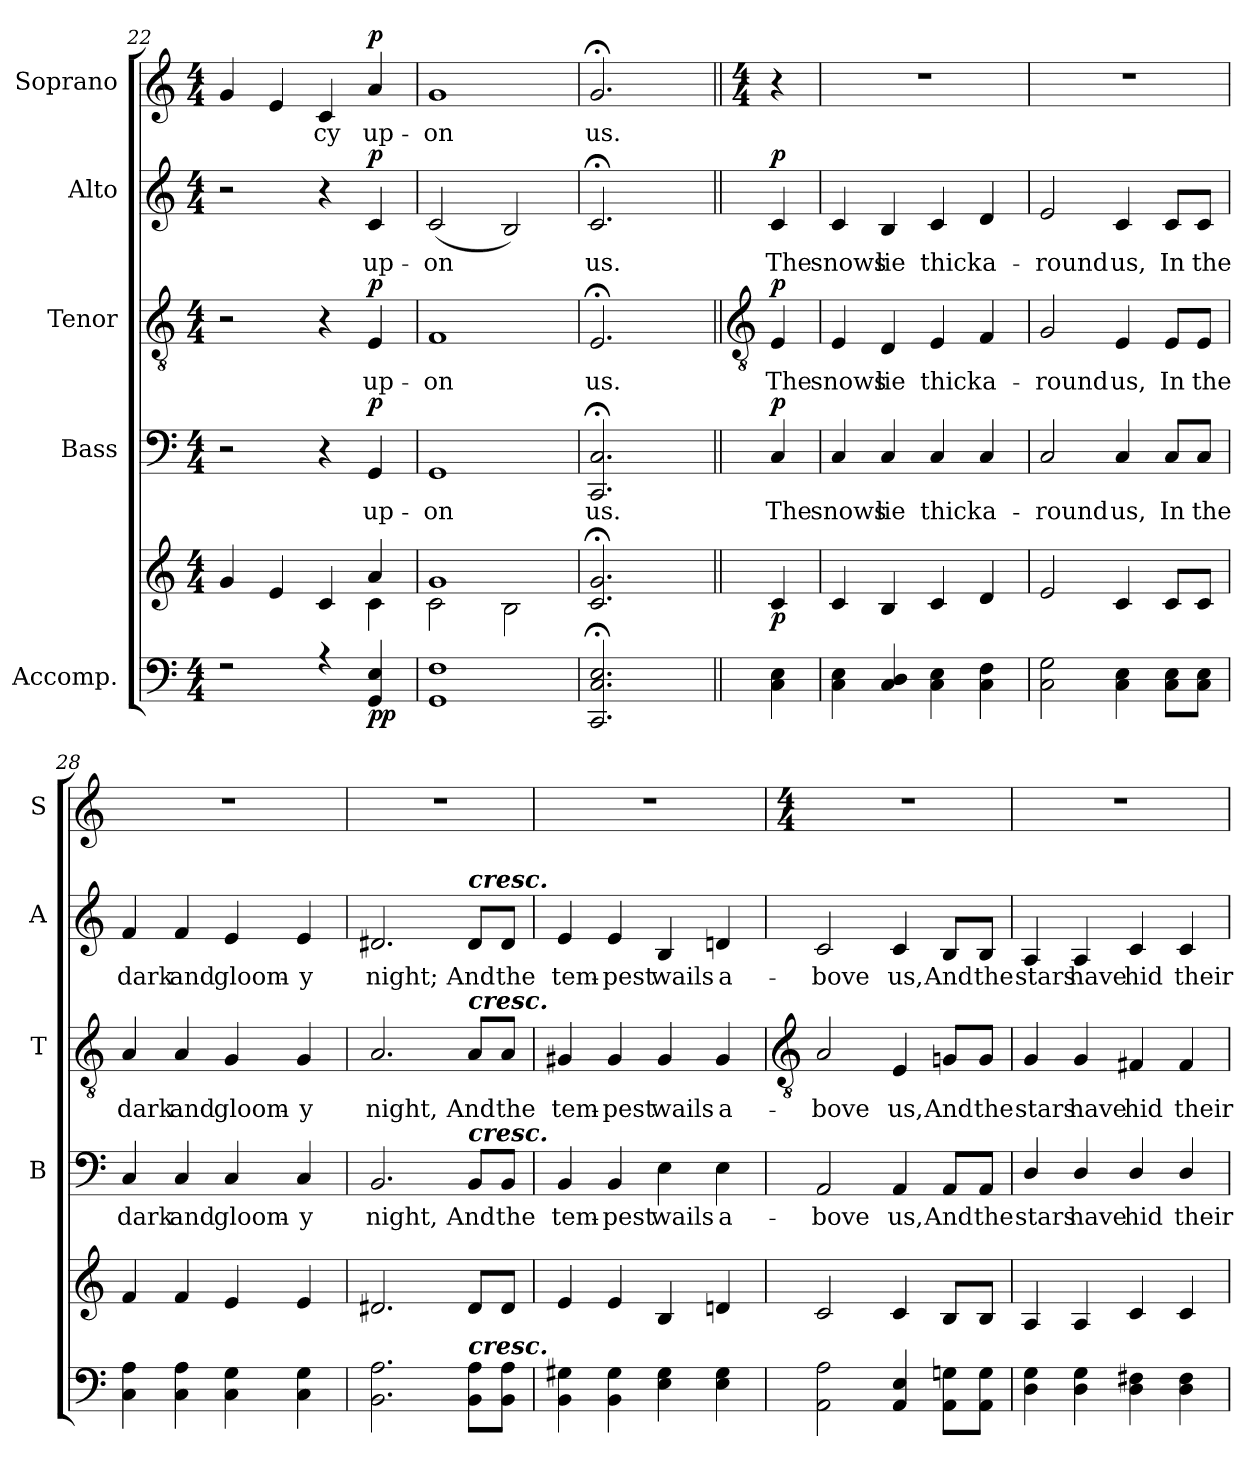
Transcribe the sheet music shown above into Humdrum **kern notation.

**kern	**kern	**dynam	**kern	**text	**dynam	**kern	**text	**dynam	**kern	**text	**dynam	**kern	**text	**dynam
*part5	*part5	*part5	*part4	*part4	*part4	*part3	*part3	*part3	*part2	*part2	*part2	*part1	*part1	*part1
*staff6	*staff5	*staff5/6	*staff4	*staff4	*staff4	*staff3	*staff3	*staff3	*staff2	*staff2	*staff2	*staff1	*staff1	*staff1
*I"Accomp.	*	*	*I"Bass	*	*	*I"Tenor	*	*	*I"Alto	*	*	*I"Soprano	*	*
*	*	*	*I'B	*	*	*I'T	*	*	*I'A	*	*	*I'S	*	*
*clefF4	*clefG2	*	*clefF4	*	*	*clefGv2	*	*	*clefG2	*	*	*clefG2	*	*
*k[]	*k[]	*	*k[]	*	*	*k[]	*	*	*k[]	*	*	*k[]	*	*
*C:	*C:	*	*C:	*	*	*C:	*	*	*C:	*	*	*C:	*	*
*M4/4	*M4/4	*	*M4/4	*	*	*M4/4	*	*	*M4/4	*	*	*M4/4	*	*
=22	=22	=22	=22	=22	=22	=22	=22	=22	=22	=22	=22	=22	=22	=22
*^	*^	*	*	*	*	*	*	*	*	*	*	*	*	*
2r	1ryy	4g	2ryy	.	2r	.	.	2r	.	.	2r	.	.	4g	.	.
.	.	4e	.	.	.	.	.	.	.	.	.	.	.	4e	.	.
!	!	!	!	!	!	!	!	!	!	!	!	!	!	!	!LO:LY:b	!
4r	.	4c	4ryy	.	4r	.	.	4r	.	.	4r	.	.	4c	cy	.
!	!	!	!	!LO:DY:b=2	!	!LO:LY:b	!	!	!LO:LY:b	!	!	!LO:LY:b	!	!	!LO:LY:b	!
!	!	!	!	!LO:DY:n=1:b	!	!	!LO:DY:b	!	!	!LO:DY:b	!	!	!LO:DY:b	!	!	!LO:DY:b
4GG 4E	.	4a	4c\	p p	4GG	up-	p	4E	up-	p	4c	up-	p	4a	up-	p
=23	=23	=23	=23	=23	=23	=23	=23	=23	=23	=23	=23	=23	=23	=23	=23	=23
!	!	!	!	!	!	!LO:LY:b	!	!	!LO:LY:b	!	!	!LO:LY:b	!	!	!LO:LY:b	!
1GG 1F	1ryy	1g	2c\	.	1GG	-on	.	1F	-on	.	(<2c	-on	.	1g	-on	.
.	.	.	2B\	.	.	.	.	.	.	.	2B)	.	.	.	.	.
=24	=24	=24	=24	=24	=24	=24	=24	=24	=24	=24	=24	=24	=24	=24	=24	=24
!	!	!	!	!	!	!LO:LY:b	!	!	!LO:LY:b	!	!	!LO:LY:b	!	!	!LO:LY:b	!
2.CC; 2.C; 2.E;	2.ryy	2.c;< 2.g;<	2ryy	.	2.CC;< 2.C;<	us.	.	2.E;<	us.	.	2.c;<	us.	.	2.g;<	us.	.
.	.	.	4ryy	.	.	.	.	.	.	.	.	.	.	.	.	.
*v	*v	*	*	*	*	*	*	*	*	*	*	*	*	*	*	*
*	*v	*v	*	*	*	*	*	*	*	*	*	*	*	*	*
!!LO:LB:g=z
=25||	=25||	=25||	=25||	=25||	=25||	=25||	=25||	=25||	=25||	=25||	=25||	=25||	=25||	=25||
*	*	*	*	*	*	*clefGv2	*	*	*	*	*	*	*	*
*	*	*	*	*	*	*	*	*	*	*	*	*M4/4	*	*
*	*^	*	*	*	*	*	*	*	*	*	*	*	*	*
!	!	!	!LO:DY:b	!	!LO:LY:b	!LO:DY:b	!	!LO:LY:b	!LO:DY:b	!	!LO:LY:b	!LO:DY:b	!	!	!
*	*v	*v	*	*	*	*	*	*	*	*	*	*	*	*	*
4C 4E	4c	p	4C	The	p	4E	The	p	4c	The	p	4r	.	.
=26	=26	=26	=26	=26	=26	=26	=26	=26	=26	=26	=26	=26	=26	=26
!	!	!	!	!LO:LY:b	!	!	!LO:LY:b	!	!	!LO:LY:b	!	!	!	!
4C 4E	4c	.	4C	snows	.	4E	snows	.	4c	snows	.	1r	.	.
!	!	!	!	!LO:LY:b	!	!	!LO:LY:b	!	!	!LO:LY:b	!	!	!	!
4C 4D	4B	.	4C	lie	.	4D	lie	.	4B	lie	.	.	.	.
!	!	!	!	!LO:LY:b	!	!	!LO:LY:b	!	!	!LO:LY:b	!	!	!	!
4C 4E	4c	.	4C	thick	.	4E	thick	.	4c	thick	.	.	.	.
!	!	!	!	!LO:LY:b	!	!	!LO:LY:b	!	!	!LO:LY:b	!	!	!	!
4C 4F	4d	.	4C	a-	.	4F	a-	.	4d	a-	.	.	.	.
=27	=27	=27	=27	=27	=27	=27	=27	=27	=27	=27	=27	=27	=27	=27
!	!	!	!	!LO:LY:b	!	!	!LO:LY:b	!	!	!LO:LY:b	!	!	!	!
2C 2G	2e	.	2C	-round	.	2G	-round	.	2e	-round	.	1r	.	.
!	!	!	!	!LO:LY:b	!	!	!LO:LY:b	!	!	!LO:LY:b	!	!	!	!
4C 4E	4c	.	4C	us,	.	4E	us,	.	4c	us,	.	.	.	.
!	!	!	!	!LO:LY:b	!	!	!LO:LY:b	!	!	!LO:LY:b	!	!	!	!
8C 8EL	8cL	.	8C/L	In	.	8E/L	In	.	8c/L	In	.	.	.	.
!	!	!	!	!LO:LY:b	!	!	!LO:LY:b	!	!	!LO:LY:b	!	!	!	!
8C 8EJ	8cJ	.	8C/J	the	.	8E/J	the	.	8c/J	the	.	.	.	.
=28	=28	=28	=28	=28	=28	=28	=28	=28	=28	=28	=28	=28	=28	=28
!	!	!	!	!LO:LY:b	!	!	!LO:LY:b	!	!	!LO:LY:b	!	!	!	!
4C 4A	4f	.	4C	dark	.	4A	dark	.	4f	dark	.	1r	.	.
!	!	!	!	!LO:LY:b	!	!	!LO:LY:b	!	!	!LO:LY:b	!	!	!	!
4C 4A	4f	.	4C	and	.	4A	and	.	4f	and	.	.	.	.
!	!	!	!	!LO:LY:b	!	!	!LO:LY:b	!	!	!LO:LY:b	!	!	!	!
4C 4G	4e	.	4C	gloom-	.	4G	gloom-	.	4e	gloom-	.	.	.	.
!	!	!	!	!LO:LY:b	!	!	!LO:LY:b	!	!	!LO:LY:b	!	!	!	!
4C 4G	4e	.	4C	-y	.	4G	-y	.	4e	-y	.	.	.	.
=29	=29	=29	=29	=29	=29	=29	=29	=29	=29	=29	=29	=29	=29	=29
!	!	!	!	!LO:LY:b	!	!	!LO:LY:b	!	!	!LO:LY:b	!	!	!	!
2.BB 2.A	2.d#X	.	2.BB	night,	.	2.A	night,	.	2.d#X	night;	.	1r	.	.
!	!	!	!	!	!	!	!	!	!LO:TX:a:Bi:t=cresc.	!	!	!	!	!
!	!	!	!	!	!	!LO:TX:a:Bi:t=cresc.	!	!	!	!	!	!	!	!
!	!	!	!LO:TX:a:Bi:t=cresc.	!	!	!	!	!	!	!	!	!	!	!
!LO:TX:a:Bi:t=cresc.	!	!	!	!	!	!	!	!	!	!	!	!	!	!
!	!	!	!	!LO:LY:b	!	!	!LO:LY:b	!	!	!LO:LY:b	!	!	!	!
8BB 8AL	8d#L	.	8BB/L	And	.	8A/L	And	.	8d#/L	And	.	.	.	.
!	!	!	!	!LO:LY:b	!	!	!LO:LY:b	!	!	!LO:LY:b	!	!	!	!
8BB 8AJ	8d#J	.	8BB/J	the	.	8A/J	the	.	8d#/J	the	.	.	.	.
=30	=30	=30	=30	=30	=30	=30	=30	=30	=30	=30	=30	=30	=30	=30
!	!	!	!	!LO:LY:b	!	!	!LO:LY:b	!	!	!LO:LY:b	!	!	!	!
4BB 4G#X	4e	.	4BB	tem-	.	4G#X	tem-	.	4e	tem-	.	1r	.	.
!	!	!	!	!LO:LY:b	!	!	!LO:LY:b	!	!	!LO:LY:b	!	!	!	!
4BB 4G#	4e	.	4BB	-pest	.	4G#	-pest	.	4e	-pest	.	.	.	.
!	!	!	!	!LO:LY:b	!	!	!LO:LY:b	!	!	!LO:LY:b	!	!	!	!
4E 4G#	4B	.	4E	wails	.	4G#	wails	.	4B	wails	.	.	.	.
!	!	!	!	!LO:LY:b	!	!	!LO:LY:b	!	!	!LO:LY:b	!	!	!	!
4E 4G#	4dn	.	4E	a-	.	4G#	a-	.	4dn	a-	.	.	.	.
!!LO:LB:g=z
=31	=31	=31	=31	=31	=31	=31	=31	=31	=31	=31	=31	=31	=31	=31
*	*	*	*	*	*	*clefGv2	*	*	*	*	*	*	*	*
*	*	*	*	*	*	*	*	*	*	*	*	*M4/4	*	*
!	!	!	!	!LO:LY:b	!	!	!LO:LY:b	!	!	!LO:LY:b	!	!	!	!
2AA 2A	2c	.	2AA	-bove	.	2A	-bove	.	2c	-bove	.	1r	.	.
!	!	!	!	!LO:LY:b	!	!	!LO:LY:b	!	!	!LO:LY:b	!	!	!	!
4AA 4E	4c	.	4AA	us,	.	4E	us,	.	4c	us,	.	.	.	.
!	!	!	!	!LO:LY:b	!	!	!LO:LY:b	!	!	!LO:LY:b	!	!	!	!
8AA 8GnL	8BL	.	8AA/L	And	.	8Gn/L	And	.	8B/L	And	.	.	.	.
!	!	!	!	!LO:LY:b	!	!	!LO:LY:b	!	!	!LO:LY:b	!	!	!	!
8AA 8GJ	8BJ	.	8AA/J	the	.	8G/J	the	.	8B/J	the	.	.	.	.
=32	=32	=32	=32	=32	=32	=32	=32	=32	=32	=32	=32	=32	=32	=32
!	!	!	!	!LO:LY:b	!	!	!LO:LY:b	!	!	!LO:LY:b	!	!	!	!
4D 4G	4A	.	4D/	stars	.	4G	stars	.	4A	stars	.	1r	.	.
!	!	!	!	!LO:LY:b	!	!	!LO:LY:b	!	!	!LO:LY:b	!	!	!	!
4D 4G	4A	.	4D/	have	.	4G	have	.	4A	have	.	.	.	.
!	!	!	!	!LO:LY:b	!	!	!LO:LY:b	!	!	!LO:LY:b	!	!	!	!
4D 4F#X	4c	.	4D/	hid	.	4F#X	hid	.	4c	hid	.	.	.	.
!	!	!	!	!LO:LY:b	!	!	!LO:LY:b	!	!	!LO:LY:b	!	!	!	!
4D 4F#	4c	.	4D/	their	.	4F#	their	.	4c	their	.	.	.	.
=	=	=	=	=	=	=	=	=	=	=	=	=	=	=
*-	*-	*-	*-	*-	*-	*-	*-	*-	*-	*-	*-	*-	*-	*-
